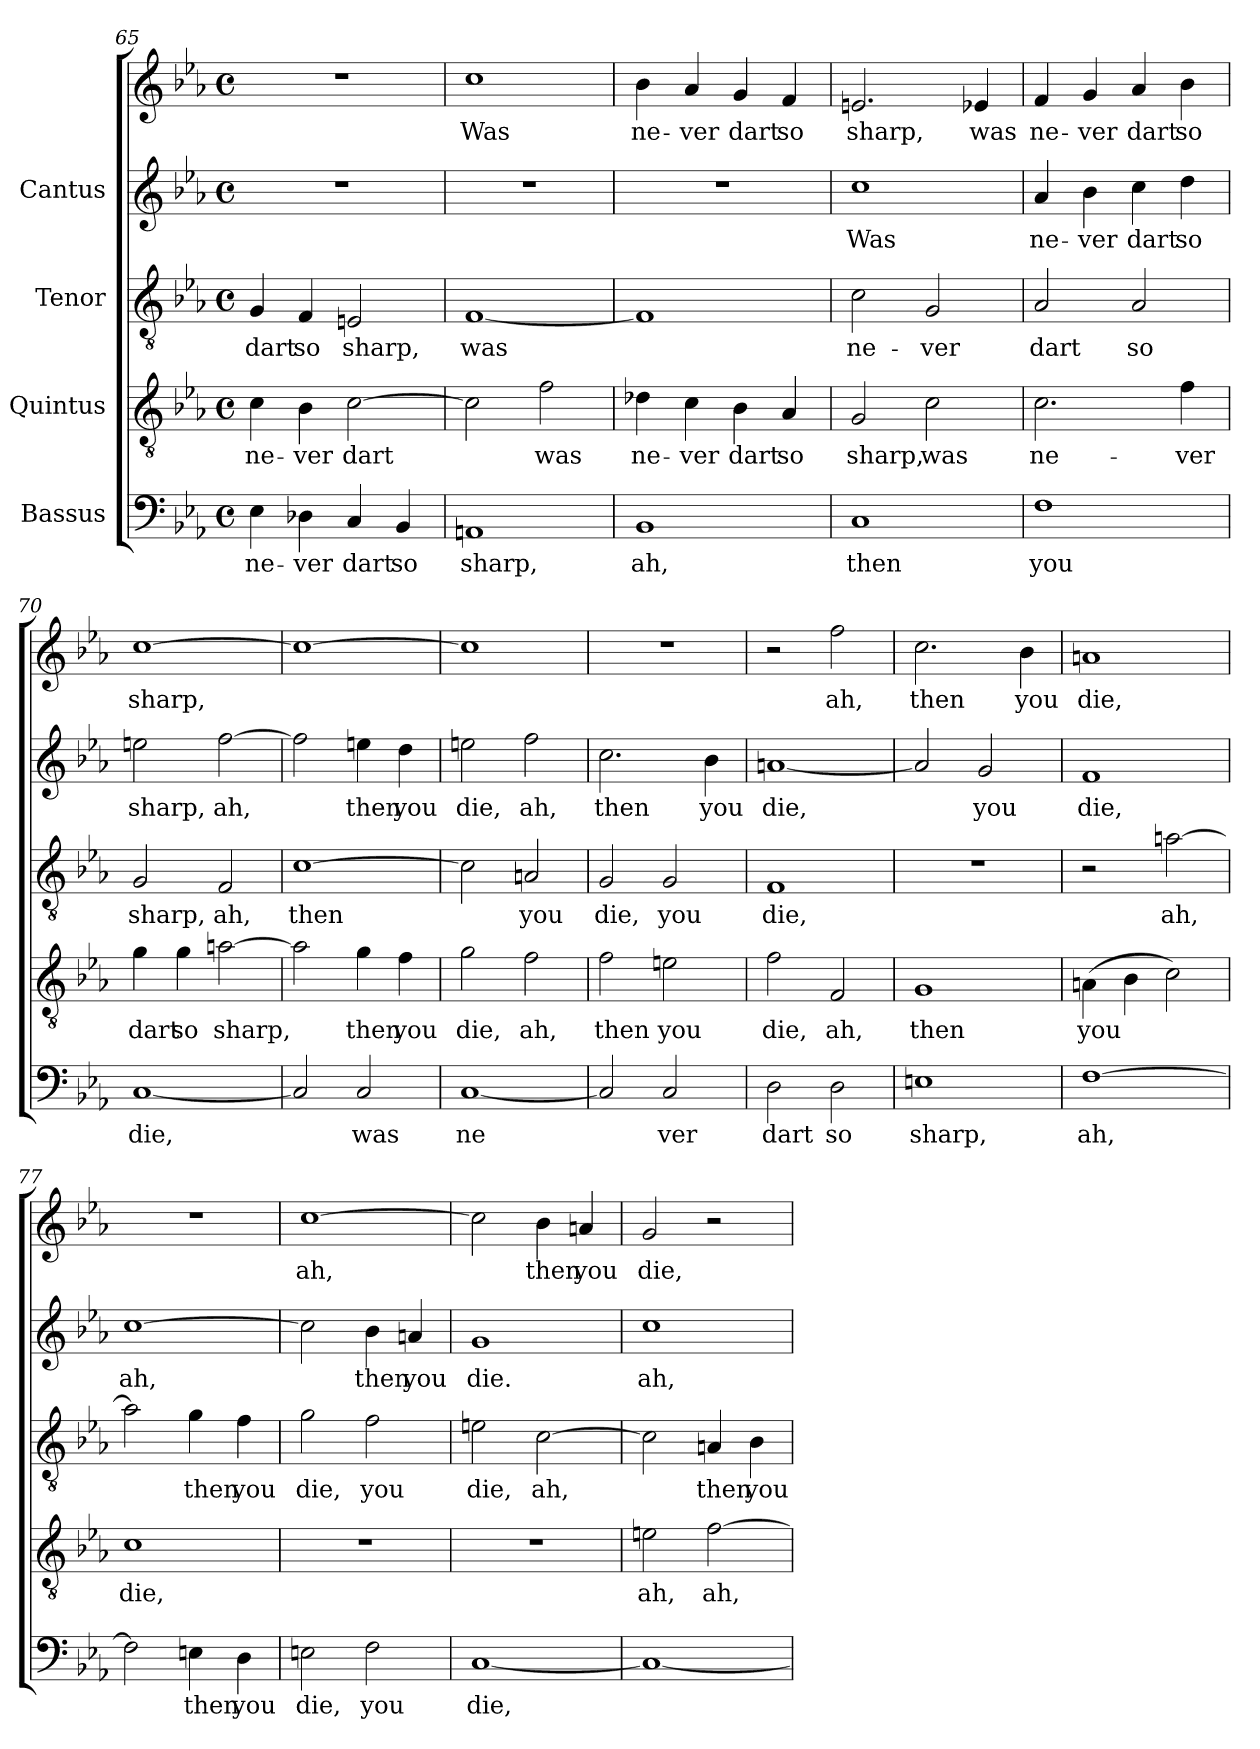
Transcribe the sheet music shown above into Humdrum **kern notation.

**kern	**text	**kern	**text	**kern	**text	**kern	**text	**kern	**text
*part4	*part4	*part3	*part3	*part2	*part2	*part1	*part1	*part1	*part1
*staff5	*staff5	*staff4	*staff4	*staff3	*staff3	*staff2	*staff2	*staff1	*staff1
*I"Bassus	*	*I"Quintus	*	*I"Tenor	*	*I"Cantus	*	*	*
*clefF4	*	*clefGv2	*	*clefGv2	*	*clefG2	*	*clefG2	*
*k[b-e-a-]	*	*k[b-e-a-]	*	*k[b-e-a-]	*	*k[b-e-a-]	*	*k[b-e-a-]	*
*E-:	*	*E-:	*	*E-:	*	*E-:	*	*E-:	*
*M4/4	*	*M4/4	*	*M4/4	*	*M4/4	*	*M4/4	*
*met(c)	*	*met(c)	*	*met(c)	*	*met(c)	*	*met(c)	*
=65	=65	=65	=65	=65	=65	=65	=65	=65	=65
!	!LO:LY:b:cj	!	!LO:LY:b:cj	!	!LO:LY:b:cj	!	!	!	!
4E-\	ne-	4c\	ne-	4G/	dart	1r	.	1r	.
!	!LO:LY:b:cj	!	!LO:LY:b:cj	!	!LO:LY:b:cj	!	!	!	!
4D-X\	-ver	4B-\	-ver	4F/	so	.	.	.	.
!	!LO:LY:b:cj	!	!LO:LY:b:cj	!	!LO:LY:b:cj	!	!	!	!
4C/	dart	[>2c\	dart	2En/	sharp,	.	.	.	.
!	!LO:LY:b:cj	!	!	!	!	!	!	!	!
4BB-/	so	.	.	.	.	.	.	.	.
=66	=66	=66	=66	=66	=66	=66	=66	=66	=66
!	!LO:LY:b:cj	!	!LO:LY:b:cj	!	!LO:LY:b:cj	!	!	!	!LO:LY:b:cj
1AAn	sharp,	2c\]	.	[<1F	was	1r	.	1cc	Was
!	!	!	!LO:LY:b:cj	!	!	!	!	!	!
.	.	2f\	was	.	.	.	.	.	.
!!LO:LB:g=z
=67	=67	=67	=67	=67	=67	=67	=67	=67	=67
!	!LO:LY:b:cj	!	!LO:LY:b:cj	!	!	!	!	!	!LO:LY:b:cj
1BB-	ah,	4d-X\	ne-	1F]	.	1r	.	4b-\	ne-
!	!	!	!LO:LY:b:cj	!	!	!	!	!	!LO:LY:b:cj
.	.	4c\	-ver	.	.	.	.	4a-/	-ver
!	!	!	!LO:LY:b:cj	!	!	!	!	!	!LO:LY:b:cj
.	.	4B-\	dart	.	.	.	.	4g/	dart
!	!	!	!LO:LY:b:cj	!	!	!	!	!	!LO:LY:b:cj
.	.	4A-/	so	.	.	.	.	4f/	so
=68	=68	=68	=68	=68	=68	=68	=68	=68	=68
!	!LO:LY:b:cj	!	!LO:LY:b:cj	!	!LO:LY:b:cj	!	!LO:LY:b:cj	!	!LO:LY:b:cj
1C	then	2G/	sharp,	2c\	ne-	1cc	Was	2.en/	sharp,
!	!	!	!LO:LY:b:cj	!	!LO:LY:b:cj	!	!	!	!
.	.	2c\	was	2G/	-ver	.	.	.	.
!	!	!	!	!	!	!	!	!	!LO:LY:b:cj
.	.	.	.	.	.	.	.	4e-X/	was
=69	=69	=69	=69	=69	=69	=69	=69	=69	=69
!	!LO:LY:b:cj	!	!LO:LY:b:cj	!	!LO:LY:b:cj	!	!LO:LY:b:cj	!	!LO:LY:b:cj
1F	you	2.c\	ne-	2A-/	dart	4a-/	ne-	4f/	ne-
!	!	!	!	!	!	!	!LO:LY:b:cj	!	!LO:LY:b:cj
.	.	.	.	.	.	4b-\	-ver	4g/	-ver
!	!	!	!	!	!LO:LY:b:cj	!	!LO:LY:b:cj	!	!LO:LY:b:cj
.	.	.	.	2A-/	so	4cc\	dart	4a-/	dart
!	!	!	!LO:LY:b:cj	!	!	!	!LO:LY:b:cj	!	!LO:LY:b:cj
.	.	4f\	-ver	.	.	4dd\	so	4b-\	so
=70	=70	=70	=70	=70	=70	=70	=70	=70	=70
!	!LO:LY:b:cj	!	!LO:LY:b:cj	!	!LO:LY:b:cj	!	!LO:LY:b:cj	!	!LO:LY:b:cj
[<1C	die,	4g\	dart	2G/	sharp,	2een\	sharp,	[>1cc	sharp,
!	!	!	!LO:LY:b:cj	!	!	!	!	!	!
.	.	4g\	so	.	.	.	.	.	.
!	!	!	!LO:LY:b:cj	!	!LO:LY:b:cj	!	!LO:LY:b:cj	!	!
.	.	[>2an\	sharp,	2F/	ah,	[>2ff\	ah,	.	.
=71	=71	=71	=71	=71	=71	=71	=71	=71	=71
!	!LO:LY:b:cj	!	!LO:LY:b:cj	!	!LO:LY:b:cj	!	!LO:LY:b:cj	!	!
2C/]	.	2an\]	.	[>1c	then	2ff\]	.	1cc_>	.
!	!LO:LY:b:cj	!	!LO:LY:b:cj	!	!	!	!LO:LY:b:cj	!	!
2C/	was	4g\	then	.	.	4een\	then	.	.
!	!	!	!LO:LY:b:cj	!	!	!	!LO:LY:b:cj	!	!
.	.	4f\	you	.	.	4dd\	you	.	.
!!LO:PB:g=z
=72	=72	=72	=72	=72	=72	=72	=72	=72	=72
!	!LO:LY:b:cj	!	!LO:LY:b:cj	!	!LO:LY:b:cj	!	!LO:LY:b:cj	!	!
[<1C	ne-	2g\	die,	2c\]	.	2een\	die,	1cc]	.
!	!	!	!LO:LY:b:cj	!	!LO:LY:b:cj	!	!LO:LY:b:cj	!	!
.	.	2f\	ah,	2An/	you	2ff\	ah,	.	.
=73	=73	=73	=73	=73	=73	=73	=73	=73	=73
!	!LO:LY:b:cj	!	!LO:LY:b:cj	!	!LO:LY:b:cj	!	!LO:LY:b:cj	!	!
2C/]	-	2f\	then	2G/	die,	2.cc\	then	1r	.
!	!LO:LY:b:cj	!	!LO:LY:b:cj	!	!LO:LY:b:cj	!	!	!	!
2C/	ver	2en\	you	2G/	you	.	.	.	.
!	!	!	!	!	!	!	!LO:LY:b:cj	!	!
.	.	.	.	.	.	4b-\	you	.	.
=74	=74	=74	=74	=74	=74	=74	=74	=74	=74
!	!LO:LY:b:cj	!	!LO:LY:b:cj	!	!LO:LY:b:cj	!	!LO:LY:b:cj	!	!
2D\	dart	2f\	die,	1F	die,	[<1an	die,	2r	.
!	!LO:LY:b:cj	!	!LO:LY:b:cj	!	!	!	!	!	!LO:LY:b:cj
2D\	so	2F/	ah,	.	.	.	.	2ff\	ah,
=75	=75	=75	=75	=75	=75	=75	=75	=75	=75
!	!LO:LY:b:cj	!	!LO:LY:b:cj	!	!	!	!LO:LY:b:cj	!	!LO:LY:b:cj
1En	sharp,	1G	then	1r	.	2an/]	.	2.cc\	then
!	!	!	!	!	!	!	!LO:LY:b:cj	!	!
.	.	.	.	.	.	2g/	you	.	.
!	!	!	!	!	!	!	!	!	!LO:LY:b:cj
.	.	.	.	.	.	.	.	4b-\	you
=76	=76	=76	=76	=76	=76	=76	=76	=76	=76
!	!LO:LY:b:cj	!	!LO:LY:b:cj	!	!	!	!LO:LY:b:cj	!	!LO:LY:b:cj
[>1F	ah,	(>4An\	you	2r	.	1f	die,	1an	die,
!	!	!	!LO:LY:b:cj	!	!	!	!	!	!
.	.	4B-\	.	.	.	.	.	.	.
!	!	!	!LO:LY:b:cj	!	!LO:LY:b:cj	!	!	!	!
.	.	2c\)	.	[>2an\	ah,	.	.	.	.
=77	=77	=77	=77	=77	=77	=77	=77	=77	=77
!	!LO:LY:b:cj	!	!LO:LY:b:cj	!	!LO:LY:b:cj	!	!LO:LY:b:cj	!	!
2F\]	.	1c	die,	2an\]	.	[>1cc	ah,	1r	.
!	!LO:LY:b:cj	!	!	!	!LO:LY:b:cj	!	!	!	!
4En\	then	.	.	4g\	then	.	.	.	.
!	!LO:LY:b:cj	!	!	!	!LO:LY:b:cj	!	!	!	!
4D\	you	.	.	4f\	you	.	.	.	.
!!LO:LB:g=z
=78	=78	=78	=78	=78	=78	=78	=78	=78	=78
!	!LO:LY:b:cj	!	!	!	!LO:LY:b:cj	!	!LO:LY:b:cj	!	!LO:LY:b:cj
2En\	die,	1r	.	2g\	die,	2cc\]	.	[>1cc	ah,
!	!LO:LY:b:cj	!	!	!	!LO:LY:b:cj	!	!LO:LY:b:cj	!	!
2F\	you	.	.	2f\	you	4b-\	then	.	.
!	!	!	!	!	!	!	!LO:LY:b:cj	!	!
.	.	.	.	.	.	4an/	you	.	.
=79	=79	=79	=79	=79	=79	=79	=79	=79	=79
!	!LO:LY:b:cj	!	!	!	!LO:LY:b:cj	!	!LO:LY:b:cj	!	!LO:LY:b:cj
[<1C	die,	1r	.	2en\	die,	1g	die.	2cc\]	.
!	!	!	!	!	!LO:LY:b:cj	!	!	!	!LO:LY:b:cj
.	.	.	.	[>2c\	ah,	.	.	4b-\	then
!	!	!	!	!	!	!	!	!	!LO:LY:b:cj
.	.	.	.	.	.	.	.	4an/	you
=80	=80	=80	=80	=80	=80	=80	=80	=80	=80
!	!	!	!LO:LY:b:cj	!	!LO:LY:b:cj	!	!LO:LY:b:cj	!	!LO:LY:b:cj
1C_<	.	2en\	ah,	2c\]	.	1cc	ah,	2g/	die,
!	!	!	!LO:LY:b:cj	!	!LO:LY:b:cj	!	!	!	!
.	.	[>2f\	ah,	4An/	then	.	.	2r	.
!	!	!	!	!	!LO:LY:b:cj	!	!	!	!
.	.	.	.	4B-\	you	.	.	.	.
=	=	=	=	=	=	=	=	=	=
*-	*-	*-	*-	*-	*-	*-	*-	*-	*-
